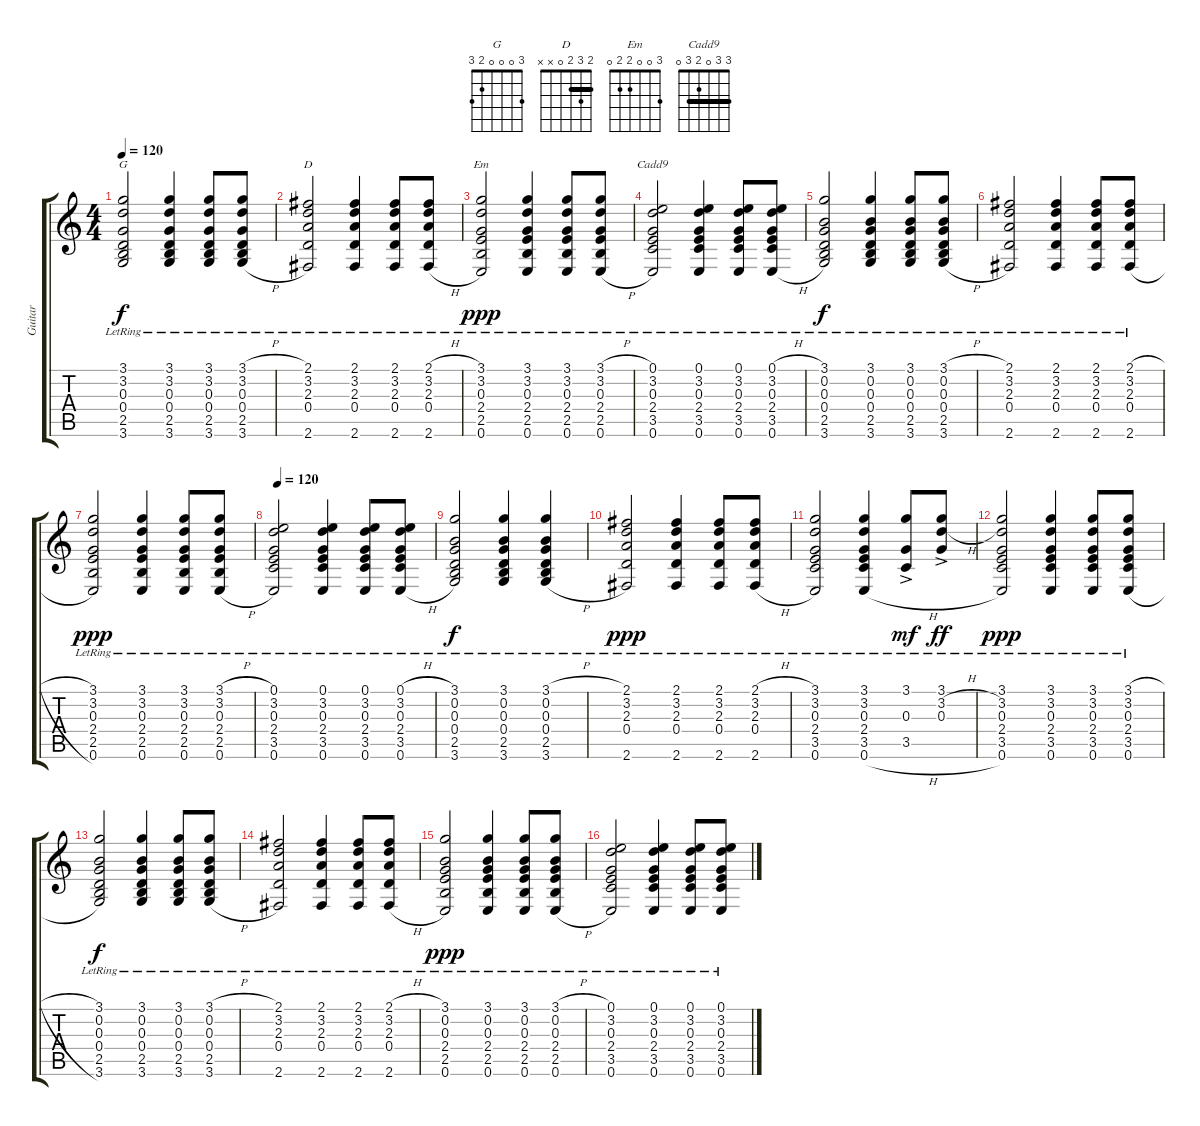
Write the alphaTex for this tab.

\track ("Guitar" "Guitar") {solo instrument acousticguitarsteel}
\staff {score tabs}
\tuning (E4 B3 G3 D3 A2 E2) {hide}
\chord ("G" 3 0 0 0 2 3)
\chord ("D" 2 3 2 0 x x) {barre 2}
\chord ("Em" 3 0 0 2 2 0)
\chord ("Cadd9" 3 3 0 2 3 0) {barre 3}
\ts (4 4)
\tempo 120
\clef g2
\ks c
(3.1{lr} 3.2{lr} 0.3{lr} 0.4{lr} 2.5{lr} 3.6{lr}).2{ch "G" dy f} (3.1{lr} 3.2{lr} 0.3{lr} 0.4{lr} 2.5{lr} 3.6{lr}).4 (3.1{lr} 3.2{lr} 0.3{lr} 0.4{lr} 2.5{lr} 3.6{lr}).8 (3.1{h lr} 3.2{lr} 0.3{lr} 0.4{lr} 2.5{lr} 3.6{h lr}).8 |
(2.1{lr} 3.2{lr} 2.3{lr} 0.4{lr} 2.6{lr}).2{ch "D"} (2.1{lr} 3.2{lr} 2.3{lr} 0.4{lr} 2.6{lr}).4 (2.1{lr} 3.2{lr} 2.3{lr} 0.4{lr} 2.6{lr}).8 (2.1{h lr} 3.2{lr} 2.3{lr} 0.4{lr} 2.6{h lr}).8 |
(3.1{lr} 3.2{lr} 0.3{lr} 2.4{lr} 2.5{lr} 0.6).2{ch "Em" dy ppp} (3.1{lr} 3.2{lr} 0.3{lr} 2.4{lr} 2.5{lr} 0.6).4 (3.1{lr} 3.2{lr} 0.3{lr} 2.4{lr} 2.5{lr} 0.6).8 (3.1{h lr} 3.2{lr} 0.3{lr} 2.4{lr} 2.5{lr} 0.6{h}).8 |
(0.1{lr} 3.2{lr} 0.3{lr} 2.4{lr} 3.5{lr} 0.6).2{ch "Cadd9"} (0.1{lr} 3.2{lr} 0.3{lr} 2.4{lr} 3.5{lr} 0.6).4 (0.1{lr} 3.2{lr} 0.3{lr} 2.4{lr} 3.5{lr} 0.6).8 (0.1{h lr} 3.2{lr} 0.3{lr} 2.4{lr} 3.5{lr} 0.6{h}).8 |
(3.1{lr} 0.2{lr} 0.3{lr} 0.4{lr} 2.5{lr} 3.6{lr}).2{dy f} (3.1{lr} 0.2{lr} 0.3{lr} 0.4{lr} 2.5{lr} 3.6{lr}).4 (3.1{lr} 0.2{lr} 0.3{lr} 0.4{lr} 2.5{lr} 3.6{lr}).8 (3.1{h lr} 0.2{lr} 0.3{lr} 0.4{lr} 2.5{lr} 3.6{h lr}).8 |
(2.1{lr} 3.2{lr} 2.3{lr} 0.4{lr} 2.6{lr}).2 (2.1{lr} 3.2{lr} 2.3{lr} 0.4{lr} 2.6{lr}).4 (2.1{lr} 3.2{lr} 2.3{lr} 0.4{lr} 2.6{lr}).8 (2.1{h lr} 3.2{lr} 2.3{lr} 0.4{lr} 2.6{h lr}).8 |
(3.1{lr} 3.2{lr} 0.3{lr} 2.4{lr} 2.5{lr} 0.6).2{dy ppp} (3.1{lr} 3.2{lr} 0.3{lr} 2.4{lr} 2.5{lr} 0.6).4 (3.1{lr} 3.2{lr} 0.3{lr} 2.4{lr} 2.5{lr} 0.6).8 (3.1{h lr} 3.2{lr} 0.3{lr} 2.4{lr} 2.5{lr} 0.6{h}).8 |
\tempo 120
(0.1{lr} 3.2{lr} 0.3{lr} 2.4{lr} 3.5{lr} 0.6).2 (0.1{lr} 3.2{lr} 0.3{lr} 2.4{lr} 3.5{lr} 0.6).4 (0.1{lr} 3.2{lr} 0.3{lr} 2.4{lr} 3.5{lr} 0.6).8 (0.1{h lr} 3.2{lr} 0.3{lr} 2.4{lr} 3.5{lr} 0.6{h}).8 |
(3.1{lr} 0.2{lr} 0.3{lr} 0.4{lr} 2.5{lr} 3.6{lr}).2{dy f} (3.1{lr} 0.2{lr} 0.3{lr} 0.4{lr} 2.5{lr} 3.6{lr}).4 (3.1{h lr} 0.2{lr} 0.3{lr} 0.4{lr} 2.5{lr} 3.6{h lr}).4 |
(2.1{lr} 3.2{lr} 2.3{lr} 0.4{lr} 2.6{lr}).2{dy ppp} (2.1{lr} 3.2{lr} 2.3{lr} 0.4{lr} 2.6{lr}).4 (2.1{lr} 3.2{lr} 2.3{lr} 0.4{lr} 2.6{lr}).8 (2.1{h lr} 3.2{lr} 2.3{lr} 0.4{lr} 2.6{h lr}).8 |
(3.1{lr} 3.2{lr} 0.3{lr} 2.4{lr} 3.5{lr} 0.6).2 (3.1{lr} 3.2{lr} 0.3{lr} 2.4{lr} 3.5{lr} 0.6{h}).4 (3.1 0.3{ac lr} 3.5).8{dy mf} (3.1 3.2{h ac lr} 0.3{lr}).8{dy ff} |
(3.1{lr} 3.2{lr} 0.3{lr} 2.4{lr} 3.5{lr} 0.6).2{dy ppp} (3.1{lr} 3.2{lr} 0.3{lr} 2.4{lr} 3.5{lr} 0.6).4 (3.1{lr} 3.2{lr} 0.3{lr} 2.4{lr} 3.5{lr} 0.6).8 (3.1{h lr} 3.2{lr} 0.3{lr} 2.4{lr} 3.5{lr} 0.6{h}).8 |
(3.1{lr} 0.2{lr} 0.3{lr} 0.4{lr} 2.5{lr} 3.6{lr}).2{dy f} (3.1{lr} 0.2{lr} 0.3{lr} 0.4{lr} 2.5{lr} 3.6{lr}).4 (3.1{lr} 0.2{lr} 0.3{lr} 0.4{lr} 2.5{lr} 3.6{lr}).8 (3.1{h lr} 0.2{lr} 0.3{lr} 0.4{lr} 2.5{lr} 3.6{h lr}).8 |
(2.1{lr} 3.2{lr} 2.3{lr} 0.4{lr} 2.6{lr}).2 (2.1{lr} 3.2{lr} 2.3{lr} 0.4{lr} 2.6{lr}).4 (2.1{lr} 3.2{lr} 2.3{lr} 0.4{lr} 2.6{lr}).8 (2.1{h lr} 3.2{lr} 2.3{lr} 0.4{lr} 2.6{h lr}).8 |
(3.1{lr} 0.2{lr} 0.3{lr} 2.4{lr} 2.5{lr} 0.6).2{dy ppp} (3.1{lr} 0.2{lr} 0.3{lr} 2.4{lr} 2.5{lr} 0.6).4 (3.1{lr} 0.2{lr} 0.3{lr} 2.4{lr} 2.5{lr} 0.6).8 (3.1{h lr} 0.2{lr} 0.3{lr} 2.4{lr} 2.5{lr} 0.6{h}).8 |
(0.1{lr} 3.2{lr} 0.3{lr} 2.4{lr} 3.5{lr} 0.6).2 (0.1{lr} 3.2{lr} 0.3{lr} 2.4{lr} 3.5{lr} 0.6).4 (0.1{lr} 3.2{lr} 0.3{lr} 2.4{lr} 3.5{lr} 0.6).8 (0.1{h lr} 3.2{lr} 0.3{lr} 2.4{lr} 3.5{lr} 0.6{h}).8{txt ""}
